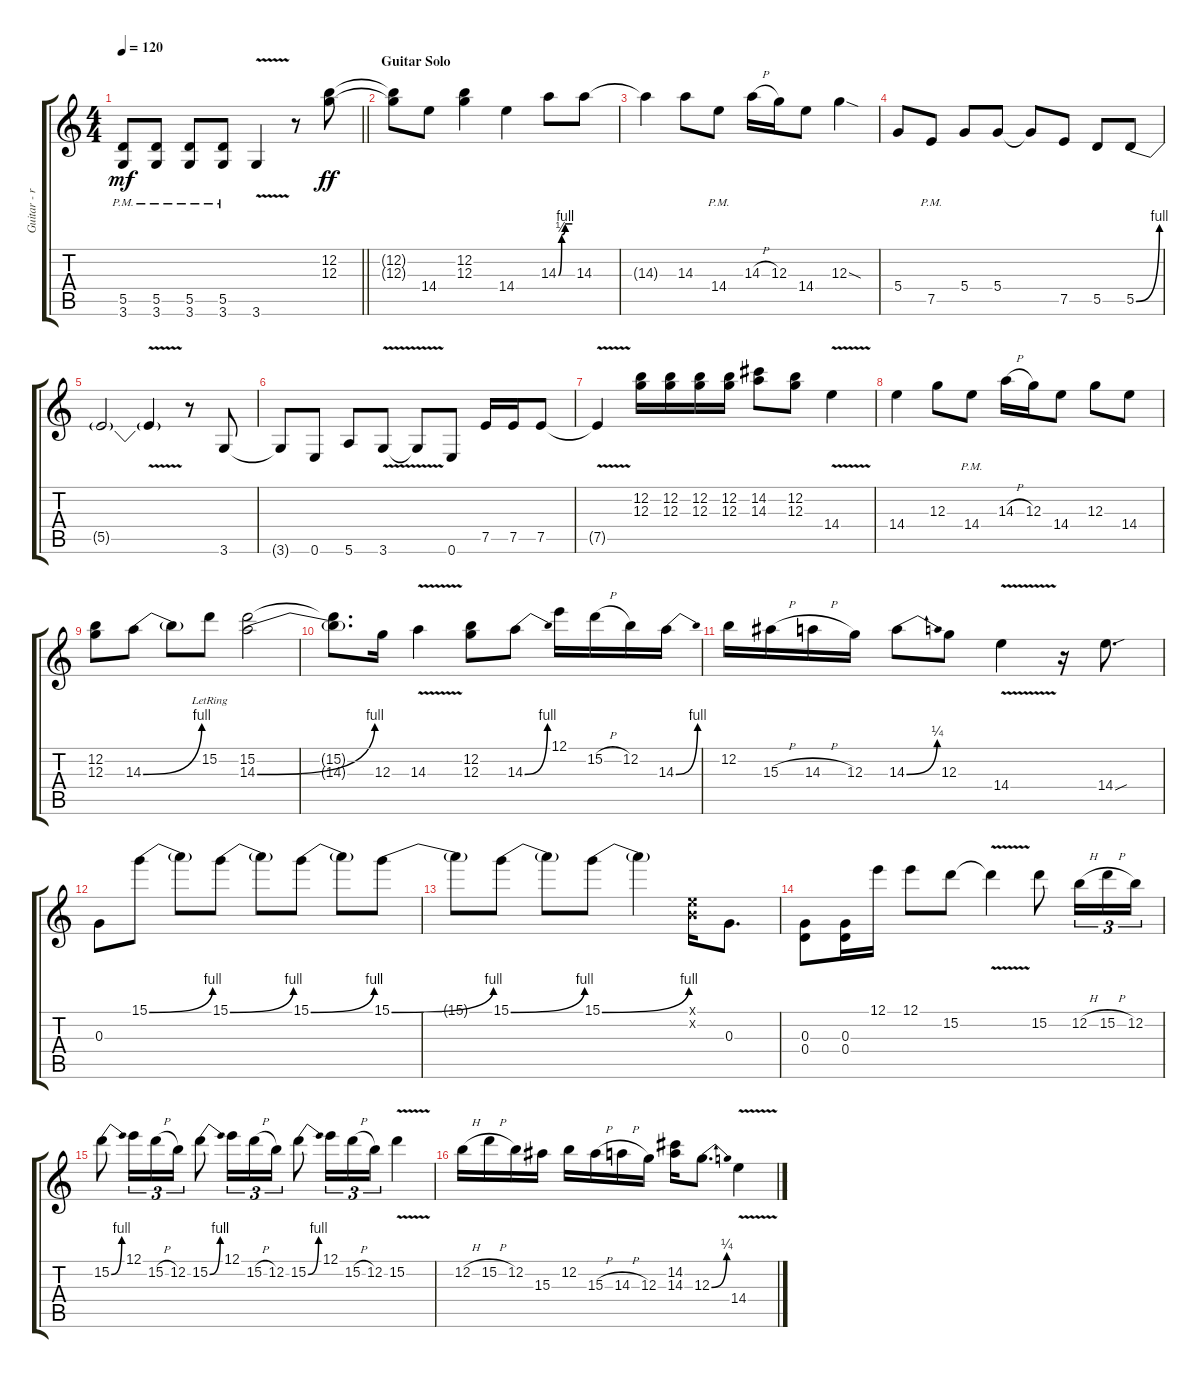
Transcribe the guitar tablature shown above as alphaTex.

\track ("Guitar - right" "Guitar - r") {instrument distortionguitar}
\staff {score tabs}
\tuning (E4 B3 G3 D3 A2 E2) {hide}
\ts (4 4)
\tempo 120
\clef g2
\barLineRight lightlight
\ks c
(5.5{pm} 3.6{pm}).8{dy mf} (5.5{pm} 3.6{pm}).8 (5.5{pm} 3.6{pm}).8 (5.5{pm} 3.6{pm}).8 3.6{v}.4 r.8 (12.2 12.3).8{dy ff} |
\section ("" "Guitar Solo")
(12.2{t} 12.3{t}).8 14.4.8 (12.2 12.3).4 14.4.4 14.3{be (custom 0 0 14 2 29 4 60 4)}.8 14.3.8 |
14.3{t}.4 14.3.8 14.4{pm}.8 14.3{h}.16 12.3.16 14.4.8 12.3{sod}.4 |
5.4.8 7.5{pm}.8 5.4.8 5.4.8 5.4{t}.8 7.5.8 5.5.8 5.5{be (bend 0 0 60 4)}.8 |
5.5{t}.2 5.5{v t}.4 r.8 3.6.8 |
3.6{t}.8 0.6.8 5.6.8 3.6{v}.8 3.6{t}.8 0.6.8 7.5.16 7.5.16 7.5.8 |
7.5{v t}.4 (12.2 12.3).16 (12.2 12.3).16 (12.2 12.3).16 (12.2 12.3).16 (14.2 14.3).8 (12.2 12.3).8 14.4{v}.4 |
14.4.4 12.3.8 14.4{pm}.8 14.3{h}.16 12.3.16 14.4.8 12.3.8 14.4.8 |
(12.2 12.3).8 14.3{be (bend 0 0 60 4)}.8 14.3{t}.8 15.2{lr}.8 (15.2 14.3{be (bend 0 0 60 4)}).2 |
(15.2{t} 14.3{t}).8{d} 12.3.16 14.3{v}.4 (12.2 12.3).8 14.3{be (bend 0 0 60 4)}.8 12.1.16 15.2{h}.16 12.2.16 14.3{be (bend 0 0 60 4)}.16 |
12.2.16 15.3{h}.16 14.3{h}.16 12.3.16 14.3{be (bend 0 0 60 1)}.8 12.3.8 14.4{v}.4 r.16 14.4{sou}.8{d} |
0.3.8 15.1{be (bend 0 0 60 4)}.8 15.1{t}.8 15.1{be (bend 0 0 60 4)}.8 15.1{t}.8 15.1{be (bend 0 0 60 4)}.8 15.1{t}.8 15.1{be (bend 0 0 60 4)}.8 |
15.1{t}.8 15.1{be (bend 0 0 60 4)}.8 15.1{t}.8 15.1{be (bend 0 0 60 4)}.8 15.1{t}.4 (0.1{x} 0.2{x}).16 0.3.8{d} |
(0.3 0.4).8 (0.3 0.4).16 12.1.16 12.1.8 15.2.8 15.2{v t}.4 15.2.8 12.2{h}.16{tu (3 2)} 15.2{h}.16{tu (3 2)} 12.2.16{tu (3 2)} |
15.2{be (bend 0 0 60 4)}.8 12.1.16{tu (3 2)} 15.2{h}.16{tu (3 2)} 12.2.16{tu (3 2)} 15.2{be (bend 0 0 60 4)}.8 12.1.16{tu (3 2)} 15.2{h}.16{tu (3 2)} 12.2.16{tu (3 2)} 15.2{be (bend 0 0 60 4)}.8 12.1.16{tu (3 2)} 15.2{h}.16{tu (3 2)} 12.2.16{tu (3 2)} 15.2{v}.4 |
12.2{h}.16 15.2{h}.16 12.2.16 15.3.16 12.2.16 15.3{h}.16 14.3{h}.16 12.3.16 (14.2 14.3).16 12.3{be (bend 0 0 60 1)}.8{d} 14.4{v}.4
